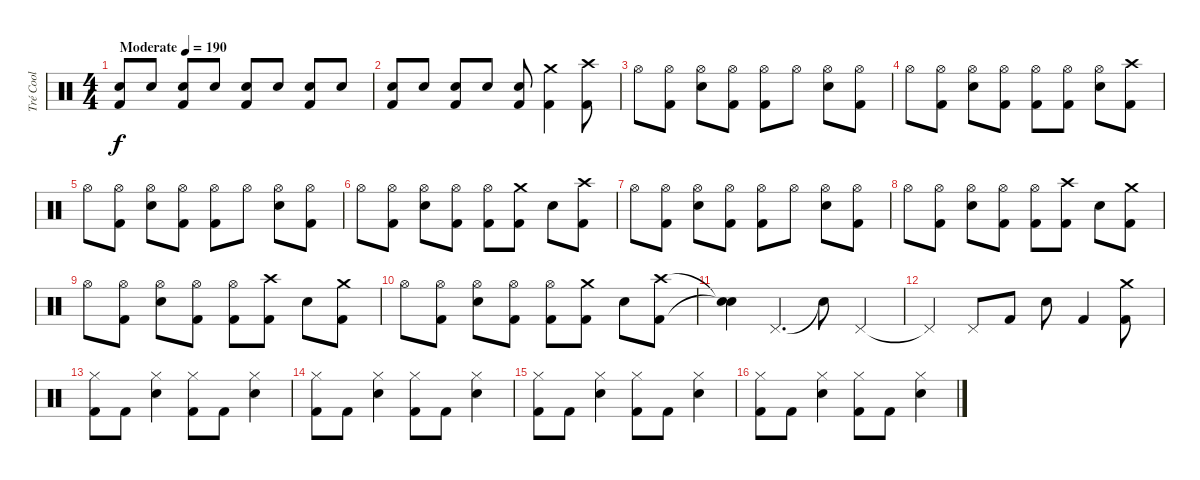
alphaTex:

\track ("Tré Cool" "Tré Cool") {instrument percussion}
\staff {score}
\articulation defaults
\ts (4 4)
\tempo (190 "Moderate")
\clef neutral
\ks c
("Electric Snare (hit)" "Kick (hit) 2").8{dy f} "Electric Snare (hit)".8 ("Electric Snare (hit)" "Kick (hit) 2").8 "Electric Snare (hit)".8 ("Electric Snare (hit)" "Kick (hit) 2").8 "Electric Snare (hit)".8 ("Electric Snare (hit)" "Kick (hit) 2").8 "Electric Snare (hit)".8 |
("Electric Snare (hit)" "Kick (hit) 2").8 "Electric Snare (hit)".8 ("Electric Snare (hit)" "Kick (hit) 2").8 "Electric Snare (hit)".8 ("Electric Snare (hit)" "Kick (hit) 2").8 ("Crash medium (hit)" "Kick (hit) 2").4 ("Crash high (hit)" "Kick (hit) 2").8 |
"Hi-Hat (open)".8 ("Hi-Hat (open)" "Kick (hit) 2").8 ("Hi-Hat (open)" "Electric Snare (hit)").8 ("Hi-Hat (open)" "Kick (hit) 2").8 ("Hi-Hat (open)" "Kick (hit) 2").8 "Hi-Hat (open)".8 ("Hi-Hat (open)" "Electric Snare (hit)").8 ("Hi-Hat (open)" "Kick (hit) 2").8 |
"Hi-Hat (open)".8 ("Hi-Hat (open)" "Kick (hit) 2").8 ("Hi-Hat (open)" "Electric Snare (hit)").8 ("Hi-Hat (open)" "Kick (hit) 2").8 ("Hi-Hat (open)" "Kick (hit) 2").8 ("Hi-Hat (open)" "Kick (hit) 2").8 ("Hi-Hat (open)" "Electric Snare (hit)").8 ("Crash high (hit)" "Kick (hit) 2").8 |
"Hi-Hat (open)".8 ("Hi-Hat (open)" "Kick (hit) 2").8 ("Hi-Hat (open)" "Electric Snare (hit)").8 ("Hi-Hat (open)" "Kick (hit) 2").8 ("Hi-Hat (open)" "Kick (hit) 2").8 "Hi-Hat (open)".8 ("Hi-Hat (open)" "Electric Snare (hit)").8 ("Hi-Hat (open)" "Kick (hit) 2").8 |
"Hi-Hat (open)".8 ("Hi-Hat (open)" "Kick (hit) 2").8 ("Hi-Hat (open)" "Electric Snare (hit)").8 ("Hi-Hat (open)" "Kick (hit) 2").8 ("Hi-Hat (open)" "Kick (hit) 2").8 ("Crash medium (hit)" "Kick (hit) 2").8 "Electric Snare (hit)".8 ("Crash high (hit)" "Kick (hit) 2").8 |
"Hi-Hat (open)".8 ("Hi-Hat (open)" "Kick (hit) 2").8 ("Hi-Hat (open)" "Electric Snare (hit)").8 ("Hi-Hat (open)" "Kick (hit) 2").8 ("Hi-Hat (open)" "Kick (hit) 2").8 "Hi-Hat (open)".8 ("Hi-Hat (open)" "Electric Snare (hit)").8 ("Hi-Hat (open)" "Kick (hit) 2").8 |
"Hi-Hat (open)".8 ("Hi-Hat (open)" "Kick (hit) 2").8 ("Hi-Hat (open)" "Electric Snare (hit)").8 ("Hi-Hat (open)" "Kick (hit) 2").8 ("Hi-Hat (open)" "Kick (hit) 2").8 ("Crash high (hit)" "Kick (hit) 2").8 "Electric Snare (hit)".8 ("Crash medium (hit)" "Kick (hit) 2").8 |
"Hi-Hat (open)".8 ("Hi-Hat (open)" "Kick (hit) 2").8 ("Hi-Hat (open)" "Electric Snare (hit)").8 ("Hi-Hat (open)" "Kick (hit) 2").8 ("Hi-Hat (open)" "Kick (hit) 2").8 ("Crash high (hit)" "Kick (hit) 2").8 "Electric Snare (hit)".8 ("Crash medium (hit)" "Kick (hit) 2").8 |
"Hi-Hat (open)".8 ("Hi-Hat (open)" "Kick (hit) 2").8 ("Hi-Hat (open)" "Electric Snare (hit)").8 ("Hi-Hat (open)" "Kick (hit) 2").8 ("Hi-Hat (open)" "Kick (hit) 2").8 ("Crash medium (hit)" "Kick (hit) 2").8 "Electric Snare (hit)".8 ("Crash high (hit)" "Kick (hit) 2").8 |
("Snare (hit)"{t} "Snare (hit)"{t}).4 "Pedal Hi-Hat (hit)".4{d} "Snare (hit)"{t}.8 "Pedal Hi-Hat (hit)".4 |
"Pedal Hi-Hat (hit)"{t}.4 "Pedal Hi-Hat (hit)".8 "Kick (hit) 2".8 "Electric Snare (hit)".8 "Kick (hit) 2".4 ("Crash medium (hit)" "Kick (hit) 2").8 |
("Hi-Hat (closed)" "Kick (hit) 2").8 "Kick (hit) 2".8 ("Hi-Hat (closed)" "Electric Snare (hit)").4 ("Hi-Hat (closed)" "Kick (hit) 2").8 "Kick (hit) 2".8 ("Hi-Hat (closed)" "Electric Snare (hit)").4 |
("Hi-Hat (closed)" "Kick (hit) 2").8 "Kick (hit) 2".8 ("Hi-Hat (closed)" "Electric Snare (hit)").4 ("Hi-Hat (closed)" "Kick (hit) 2").8 "Kick (hit) 2".8 ("Hi-Hat (closed)" "Electric Snare (hit)").4 |
("Hi-Hat (closed)" "Kick (hit) 2").8 "Kick (hit) 2".8 ("Hi-Hat (closed)" "Electric Snare (hit)").4 ("Hi-Hat (closed)" "Kick (hit) 2").8 "Kick (hit) 2".8 ("Hi-Hat (closed)" "Electric Snare (hit)").4 |
("Hi-Hat (closed)" "Kick (hit) 2").8 "Kick (hit) 2".8 ("Hi-Hat (closed)" "Electric Snare (hit)").4 ("Hi-Hat (closed)" "Kick (hit) 2").8 "Kick (hit) 2".8 ("Hi-Hat (closed)" "Electric Snare (hit)").4
